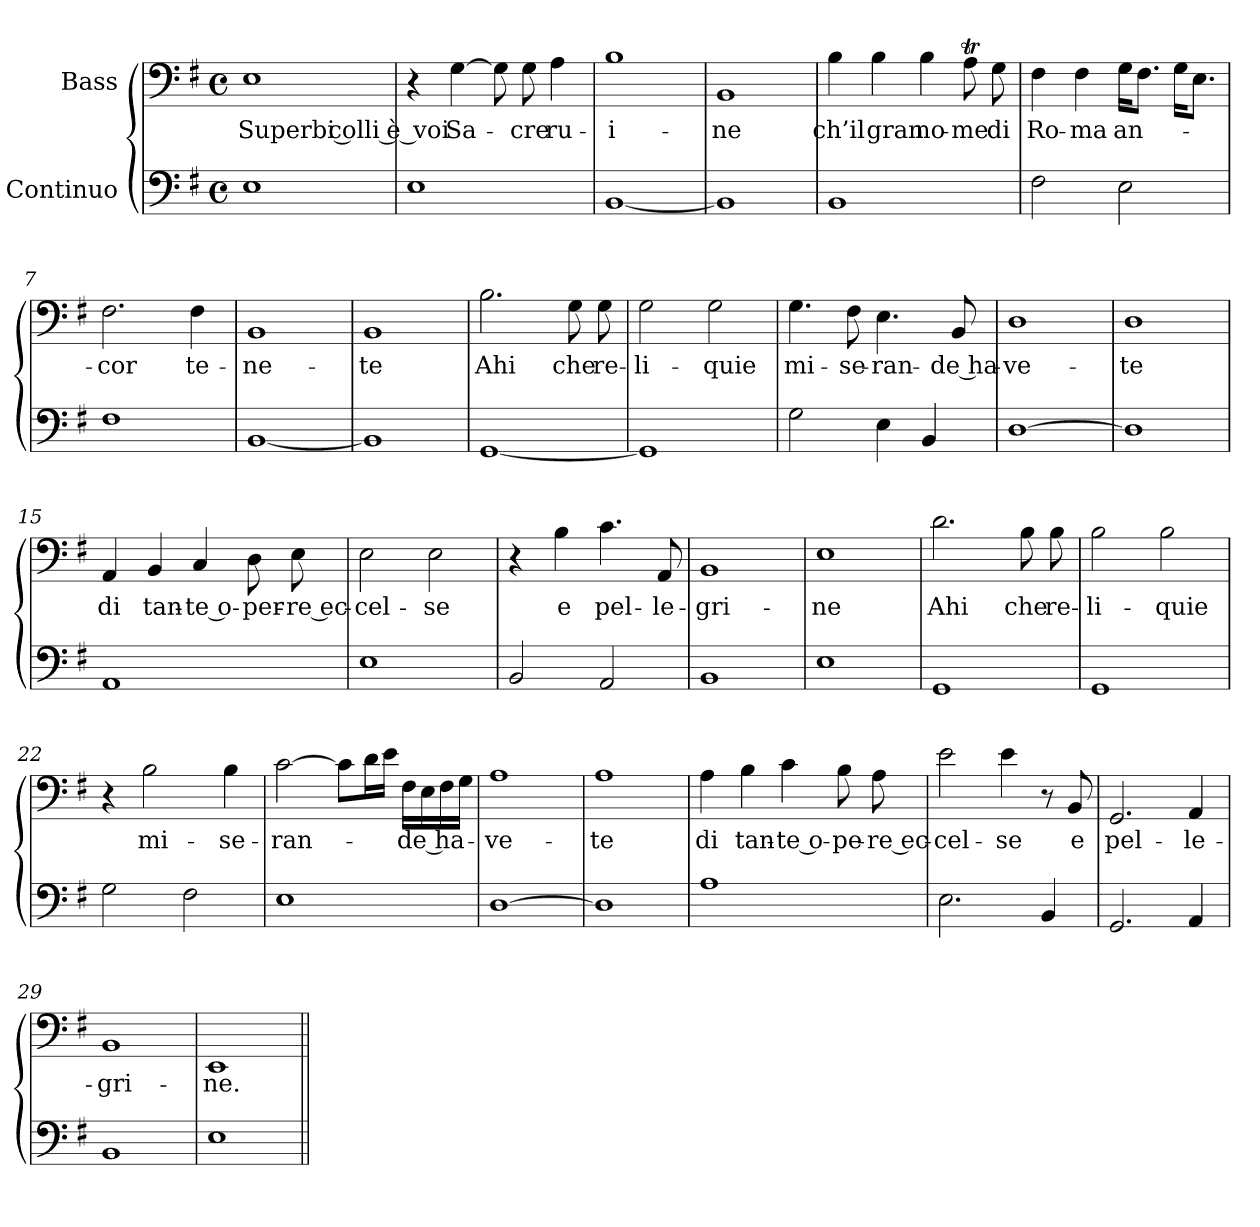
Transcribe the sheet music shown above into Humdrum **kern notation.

**kern	**kern	**text
*part2	*part1	*part1
*staff2	*staff1	*staff1
*I"Continuo	*I"Bass	*
*clefF4	*clefF4	*
*k[f#]	*k[f#]	*
*e:	*e:	*
*M4/4	*M4/4	*
*met(c)	*met(c)	*
=1	=1	=1
!	!	!LO:LY:b
1E	1E	Superbi colli è voi
=2	=2	=2
1E	4r	.
!	!	!LO:LY:b
.	[>4G\	Sa-
.	8G\]	.
!	!	!LO:LY:b
.	8G\	-cre
!	!	!LO:LY:b
.	4A\	ru-
=3	=3	=3
!	!	!LO:LY:b
[<1BB	1B	-i-
=4	=4	=4
!	!	!LO:LY:b
1BB]	1BB	-ne
=5	=5	=5
!	!	!LO:LY:b
1BB	4B\	ch’il
!	!	!LO:LY:b
.	4B\	gran
!	!	!LO:LY:b
.	4B\	no-
!	!	!LO:LY:b
.	8AT\	-me
!	!	!LO:LY:b
.	8G\	di
=6	=6	=6
!	!	!LO:LY:b
2F#\	4F#\	Ro-
!	!	!LO:LY:b
.	4F#\	-ma
!	!	!LO:LY:b
2E\	16G\KL	an-
.	8.F#\J	.
.	16G\KL	.
.	8.E\J	.
!!LO:LB:g=z
=7	=7	=7
!	!	!LO:LY:b
1F#	2.F#\	-cor
!	!	!LO:LY:b
.	4F#\	te-
=8	=8	=8
!	!	!LO:LY:b
[<1BB	1BB	-ne-
=9	=9	=9
!	!	!LO:LY:b
1BB]	1BB	-te
=10	=10	=10
!	!	!LO:LY:b
[<1GG	2.B\	Ahi
!	!	!LO:LY:b
.	8G\	che
!	!	!LO:LY:b
.	8G\	re-
=11	=11	=11
!	!	!LO:LY:b
1GG]	2G\	-li-
!	!	!LO:LY:b
.	2G\	-quie
=12	=12	=12
!	!	!LO:LY:b
2G\	4.G\	mi-
!	!	!LO:LY:b
.	8F#\	-se-
!	!	!LO:LY:b
4E\	4.E\	-ran-
4BB/	.	.
!	!	!LO:LY:b
.	8BB/	-de ha-
=13	=13	=13
!	!	!LO:LY:b
[<1D	1D	-ve-
=14	=14	=14
!	!	!LO:LY:b
1D]	1D	-te
!!LO:LB:g=z
=15	=15	=15
!	!	!LO:LY:b
1AA	4AA/	di
!	!	!LO:LY:b
.	4BB/	tan-
!	!	!LO:LY:b
.	4C/	-te o-
!	!	!LO:LY:b
.	8D\	-per-
!	!	!LO:LY:b
.	8E\	-re ec-
=16	=16	=16
!	!	!LO:LY:b
1E	2E\	-cel-
!	!	!LO:LY:b
.	2E\	-se
=17	=17	=17
2BB/	4r	.
!	!	!LO:LY:b
.	4B\	e
!	!	!LO:LY:b
2AA/	4.c\	pel-
!	!	!LO:LY:b
.	8AA/	-le-
=18	=18	=18
!	!	!LO:LY:b
1BB	1BB	-gri-
=19	=19	=19
!	!	!LO:LY:b
1E	1E	-ne
!!LO:LB:g=z
=20	=20	=20
!	!	!LO:LY:b
1GG	2.d\	Ahi
!	!	!LO:LY:b
.	8B\	che
!	!	!LO:LY:b
.	8B\	re-
=21	=21	=21
!	!	!LO:LY:b
1GG	2B\	-li-
!	!	!LO:LY:b
.	2B\	-quie
=22	=22	=22
2G\	4r	.
!	!	!LO:LY:b
.	2B\	mi-
2F#\	.	.
!	!	!LO:LY:b
.	4B\	-se-
=23	=23	=23
!	!	!LO:LY:b
1E	[>2c\	-ran-
.	8c\L]	.
.	16d\L	.
.	16e\JJ	.
!	!	!LO:LY:b
.	16F#\LL	-de ha-
.	16E\	.
.	16F#\	.
.	16G\JJ	.
=24	=24	=24
!	!	!LO:LY:b
[>1D	1A	-ve-
=25	=25	=25
!	!	!LO:LY:b
1D]	1A	-te
!!LO:LB:g=z
=26	=26	=26
!	!	!LO:LY:b
1A	4A\	di
!	!	!LO:LY:b
.	4B\	tan-
!	!	!LO:LY:b
.	4c\	-te o-
!	!	!LO:LY:b
.	8B\	-pe-
!	!	!LO:LY:b
.	8A\	-re ec-
=27	=27	=27
!	!	!LO:LY:b
2.E\	2e\	-cel-
!	!	!LO:LY:b
.	4e\	-se
4BB/	8r	.
!	!	!LO:LY:b
.	8BB/	e
=28	=28	=28
!	!	!LO:LY:b
2.GG/	2.GG/	pel-
!	!	!LO:LY:b
4AA/	4AA/	-le-
=29	=29	=29
!	!	!LO:LY:b
1BB	1BB	-gri-
=30	=30	=30
!	!	!LO:LY:b
1E	1EE	-ne.
=||	=||	=||
*-	*-	*-
